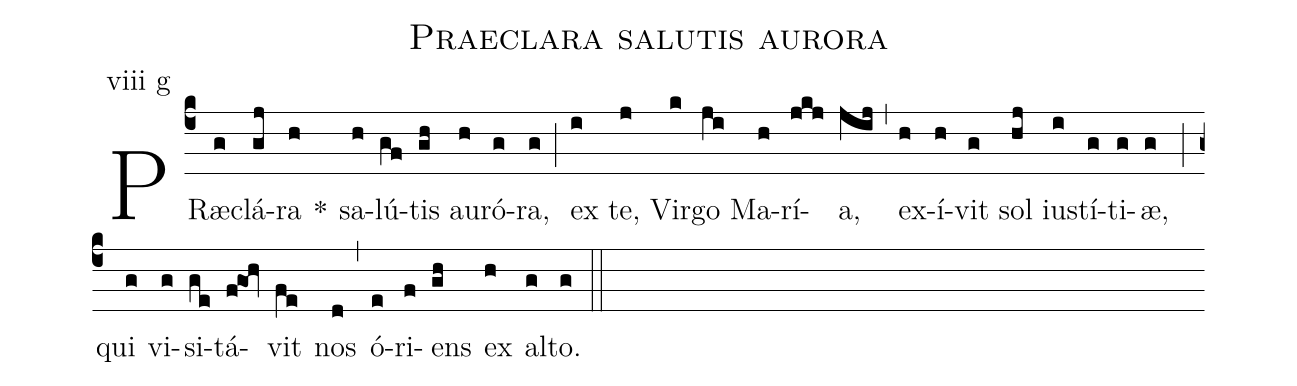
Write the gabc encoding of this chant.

name: Praeclara salutis aurora;
annotation: viii g;
mode: 8;
%%
(c4)
PRæ(g)clá(gj)ra(h) *()
sa(h)lú(gf)tis(gh) au(h)ró(g)ra,(g) (;)
ex(i) te,(j) Vir(k)go(ji) Ma(h)rí(jkj)a,(jij) (,)
ex(h)í(h)vit(g) sol(hj) ius(i)tí(g)ti(g)æ,(g) (;)
qui(g) vi(g)si(ge)tá(fgOh)vit(fe) nos(d) (,)
ó(e)ri(f)ens(gh) ex(h) al(g)to.(g) (::)
